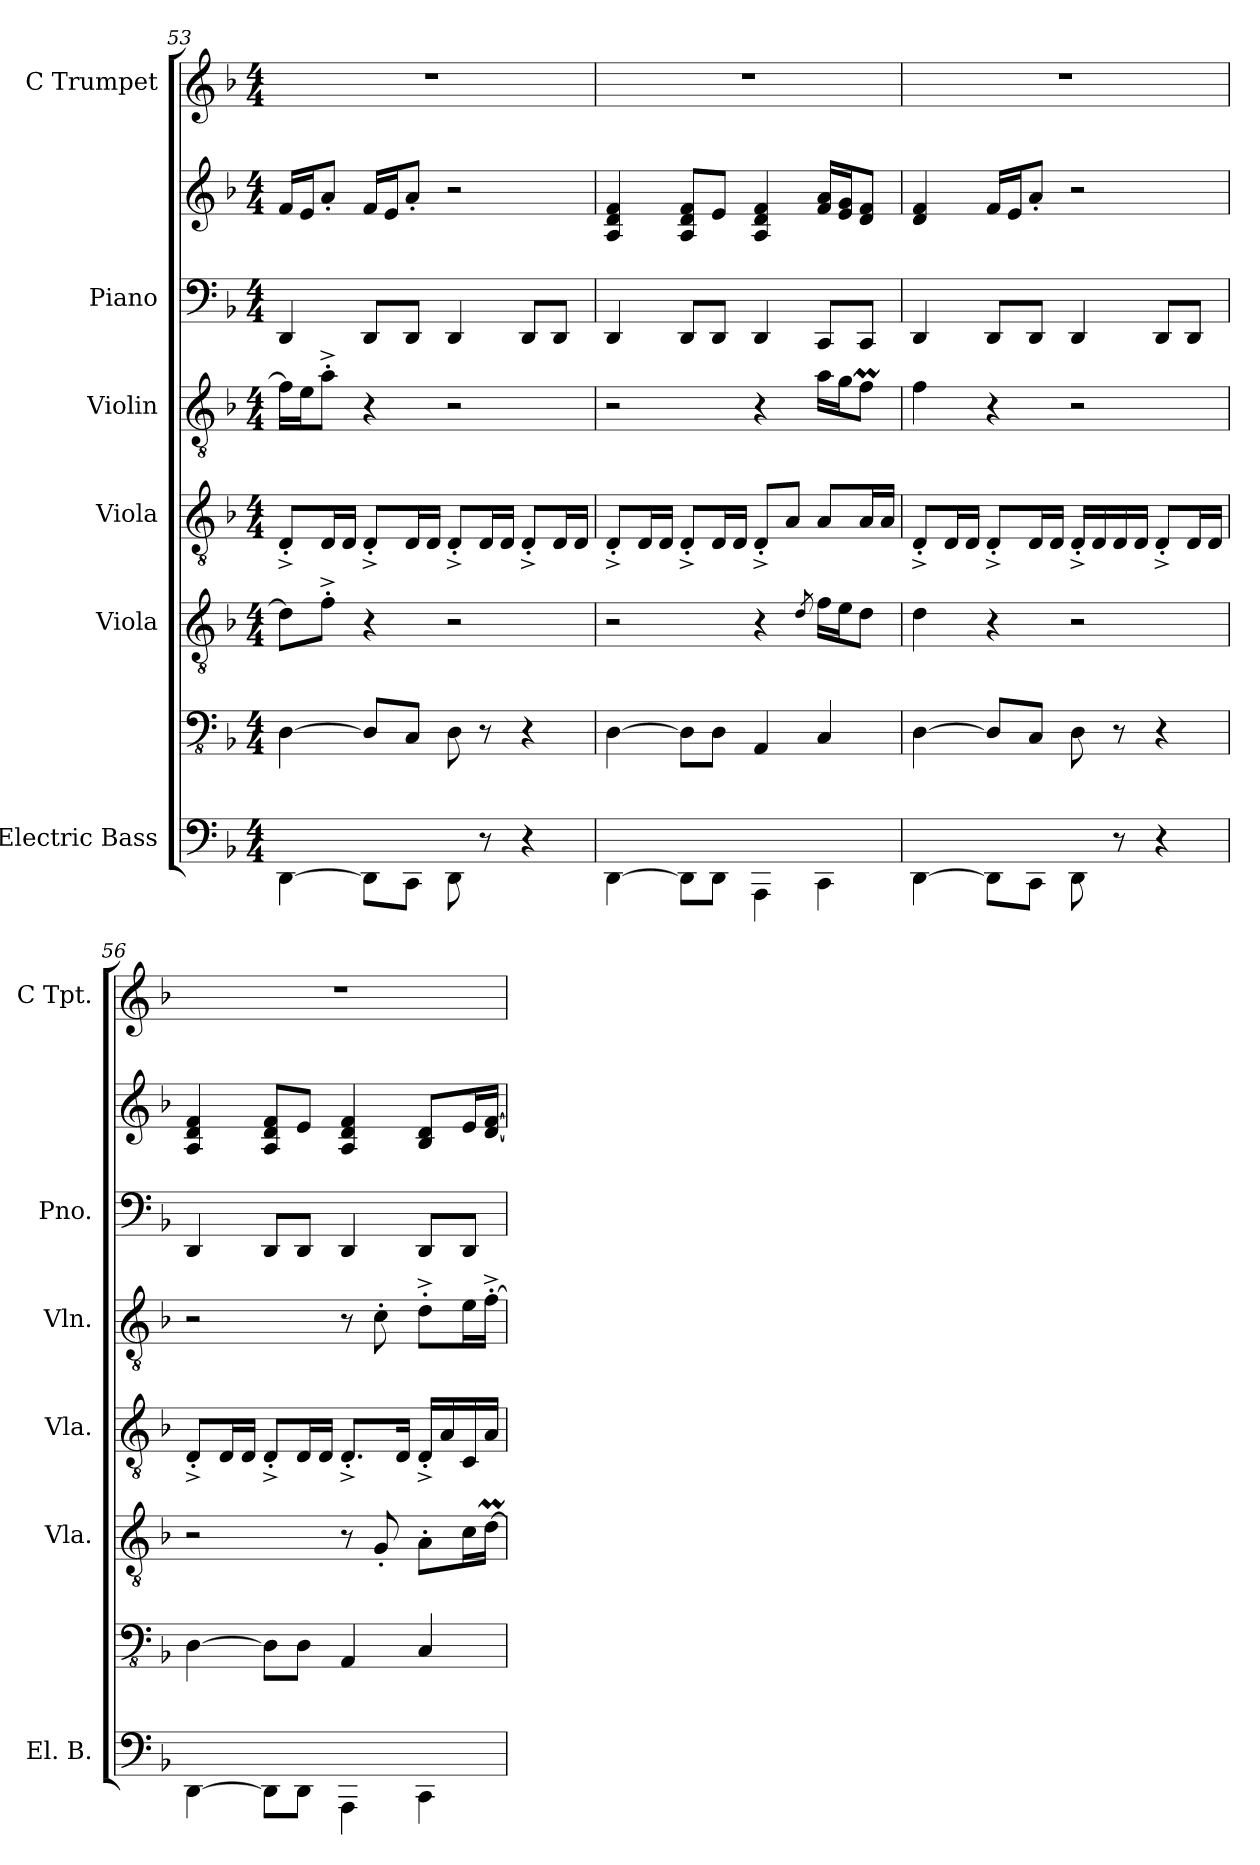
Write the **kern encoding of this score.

**kern	**kern	**kern	**kern	**kern	**kern	**kern	**kern
*part6	*part6	*part5	*part4	*part3	*part2	*part2	*part1
*staff8	*staff7	*staff6	*staff5	*staff4	*staff3	*staff2	*staff1
*I"Electric Bass	*	*I"Viola	*I"Viola	*I"Violin	*I"Piano	*	*I"C Trumpet
*I'El. B.	*	*I'Vla.	*I'Vla.	*I'Vln.	*I'Pno.	*	*I'C Tpt.
*	*clefFv4	*clefGv2	*clefGv2	*clefGv2	*clefF4	*clefG2	*clefG2
*k[b-]	*k[b-]	*k[b-]	*k[b-]	*k[b-]	*k[b-]	*k[b-]	*k[b-]
*M4/4	*M4/4	*M4/4	*M4/4	*M4/4	*M4/4	*M4/4	*M4/4
=53	=53	=53	=53	=53	=53	=53	=53
[4DD\	[4DD\	8d\L]	8D'^/L	16f\LL]	4DD/	16f/LL	1r
.	.	.	.	16e\J	.	16e/J	.
.	.	8f'^\J	16D/L	8a'^\J	.	8a'/J	.
.	.	.	16D/JJ	.	.	.	.
8DD\L]	8DD/L]	4r	8D'^/L	4r	8DD/L	16f/LL	.
.	.	.	.	.	.	16e/J	.
8CC\J	8CC/J	.	16D/L	.	8DD/J	8a'/J	.
.	.	.	16D/JJ	.	.	.	.
8DD\	8DD\	2r	8D'^/L	2r	4DD/	2r	.
8r	8r	.	16D/L	.	.	.	.
.	.	.	16D/JJ	.	.	.	.
4r	4r	.	8D'^/L	.	8DD/L	.	.
.	.	.	16D/L	.	8DD/J	.	.
.	.	.	16D/JJ	.	.	.	.
!!LO:LB:g=z
=54	=54	=54	=54	=54	=54	=54	=54
[4DD\	[4DD\	2r	8D'^/L	2r	4DD/	4A/ 4d/ 4f/	1r
.	.	.	16D/L	.	.	.	.
.	.	.	16D/JJ	.	.	.	.
8DD\L]	8DD\L]	.	8D'^/L	.	8DD/L	8A/ 8d/ 8f/L	.
8DD\J	8DD\J	.	16D/L	.	8DD/J	8e/J	.
.	.	.	16D/JJ	.	.	.	.
4AAA\	4AAA/	4r	8D'^/L	4r	4DD/	4A/ 4d/ 4f/	.
.	.	.	8A/J	.	.	.	.
.	.	8qd/	.	.	.	.	.
4CC\	4CC/	16f\LL	8A/L	16a\LL	8CC/L	16f/ 16a/LL	.
.	.	16e\J	.	16g\J	.	16e/ 16g/J	.
.	.	8d\J	16A/L	8fM\J	8CC/J	8d/ 8f/J	.
.	.	.	16A/JJ	.	.	.	.
=55	=55	=55	=55	=55	=55	=55	=55
[4DD\	[4DD\	4d\	8D'^/L	4f\	4DD/	4d/ 4f/	1r
.	.	.	16D/L	.	.	.	.
.	.	.	16D/JJ	.	.	.	.
8DD\L]	8DD/L]	4r	8D'^/L	4r	8DD/L	16f/LL	.
.	.	.	.	.	.	16e/J	.
8CC\J	8CC/J	.	16D/L	.	8DD/J	8a'/J	.
.	.	.	16D/JJ	.	.	.	.
8DD\	8DD\	2r	16D'^/LL	2r	4DD/	2r	.
.	.	.	16D/	.	.	.	.
8r	8r	.	16D/	.	.	.	.
.	.	.	16D/JJ	.	.	.	.
4r	4r	.	8D'^/L	.	8DD/L	.	.
.	.	.	16D/L	.	8DD/J	.	.
.	.	.	16D/JJ	.	.	.	.
=56	=56	=56	=56	=56	=56	=56	=56
[4DD\	[4DD\	2r	8D'^/L	2r	4DD/	4A/ 4d/ 4f/	1r
.	.	.	16D/L	.	.	.	.
.	.	.	16D/JJ	.	.	.	.
8DD\L]	8DD\L]	.	8D'^/L	.	8DD/L	8A/ 8d/ 8f/L	.
8DD\J	8DD\J	.	16D/L	.	8DD/J	8e/J	.
.	.	.	16D/JJ	.	.	.	.
4AAA\	4AAA/	8r	8.D'^/L	8r	4DD/	4A/ 4d/ 4f/	.
.	.	8G'/	.	8c'\	.	.	.
.	.	.	16D/Jk	.	.	.	.
4CC\	4CC/	8A'\L	16D'^/LL	8d^'\L	8DD/L	8B-/ 8d/L	.
.	.	.	16A/	.	.	.	.
.	.	16c\L	16C/	16e\L	8DD/J	16e/L	.
.	.	[16dM\JJ	16A/JJ	[16f'^\JJ	.	[16d/ [16f/JJ	.
=	=	=	=	=	=	=	=
*-	*-	*-	*-	*-	*-	*-	*-
